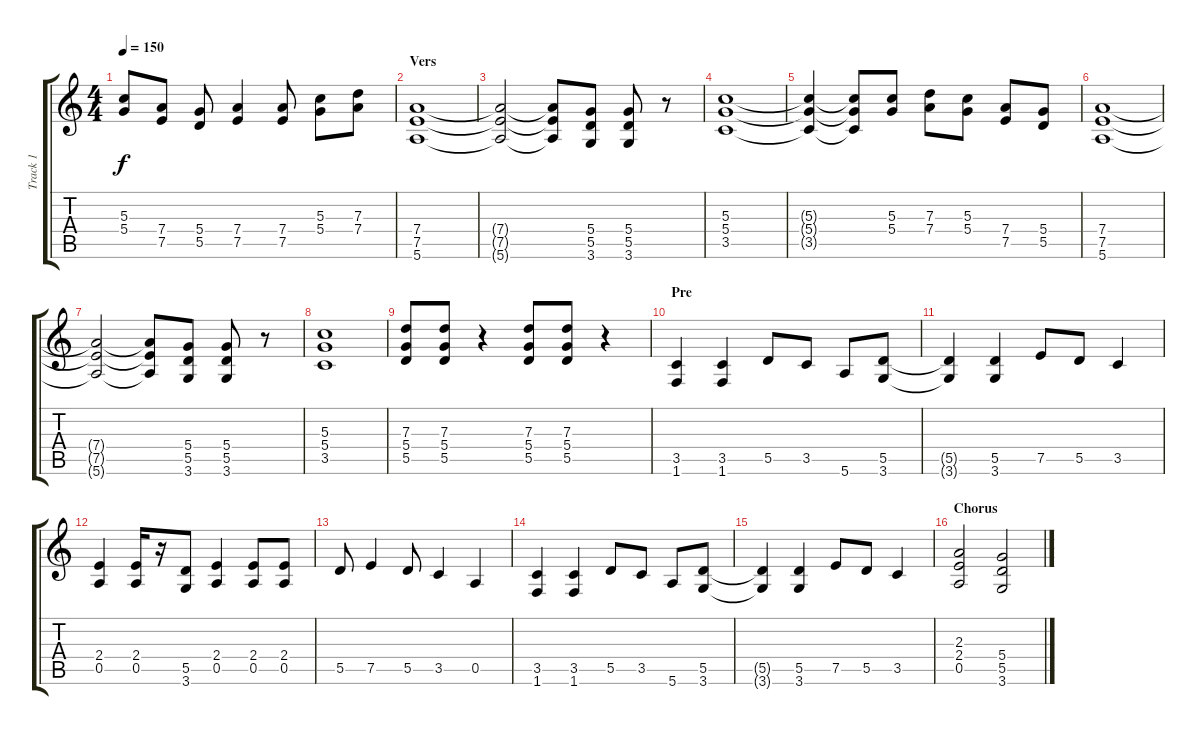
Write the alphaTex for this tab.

\track ("Track 1" "Track 1") {instrument distortionguitar}
\staff {score tabs}
\tuning (E4 B3 G3 D3 A2 E2) {hide}
\ts (4 4)
\tempo 150
\clef g2
\ks c
(5.3{t} 5.4{t}).8{dy f} (7.4 7.5).8 (5.4 5.5).8 (7.4 7.5).4 (7.4 7.5).8 (5.3 5.4).8 (7.3 7.4).8 |
\section ("" "Vers")
(7.4 7.5 5.6).1 |
(7.4{t} 7.5{t} 5.6{t}).2 (7.4{t} 7.5{t} 5.6{t}).8 (5.4 5.5 3.6).8 (5.4 5.5 3.6).8 r.8 |
(5.3 5.4 3.5).1 |
(5.3{t} 5.4{t} 3.5{t}).4 (5.3{t} 5.4{t} 3.5{t}).8 (5.3 5.4).8 (7.3 7.4).8 (5.3 5.4).8 (7.4 7.5).8 (5.4 5.5).8 |
(7.4 7.5 5.6).1 |
(7.4{t} 7.5{t} 5.6{t}).2 (7.4{t} 7.5{t} 5.6{t}).8 (5.4 5.5 3.6).8 (5.4 5.5 3.6).8 r.8 |
(5.3 5.4 3.5).1 |
(7.3 5.4 5.5).8 (7.3 5.4 5.5).8 r.4 (7.3 5.4 5.5).8 (7.3 5.4 5.5).8 r.4 |
\section ("" "Pre")
(3.5 1.6).4 (3.5 1.6).4 5.5.8 3.5.8 5.6.8 (5.5 3.6).8 |
(5.5{t} 3.6{t}).4 (5.5 3.6).4 7.5.8 5.5.8 3.5.4 |
(2.4 0.5).4 (2.4 0.5).16 r.16 (5.5 3.6).8 (2.4 0.5).4 (2.4 0.5).8 (2.4 0.5).8 |
5.5.8 7.5.4 5.5.8 3.5.4 0.5.4 |
(3.5 1.6).4 (3.5 1.6).4 5.5.8 3.5.8 5.6.8 (5.5 3.6).8 |
(5.5{t} 3.6{t}).4 (5.5 3.6).4 7.5.8 5.5.8 3.5.4 |
\section ("" "Chorus")
(2.3 2.4 0.5).2 (5.4 5.5 3.6).2
